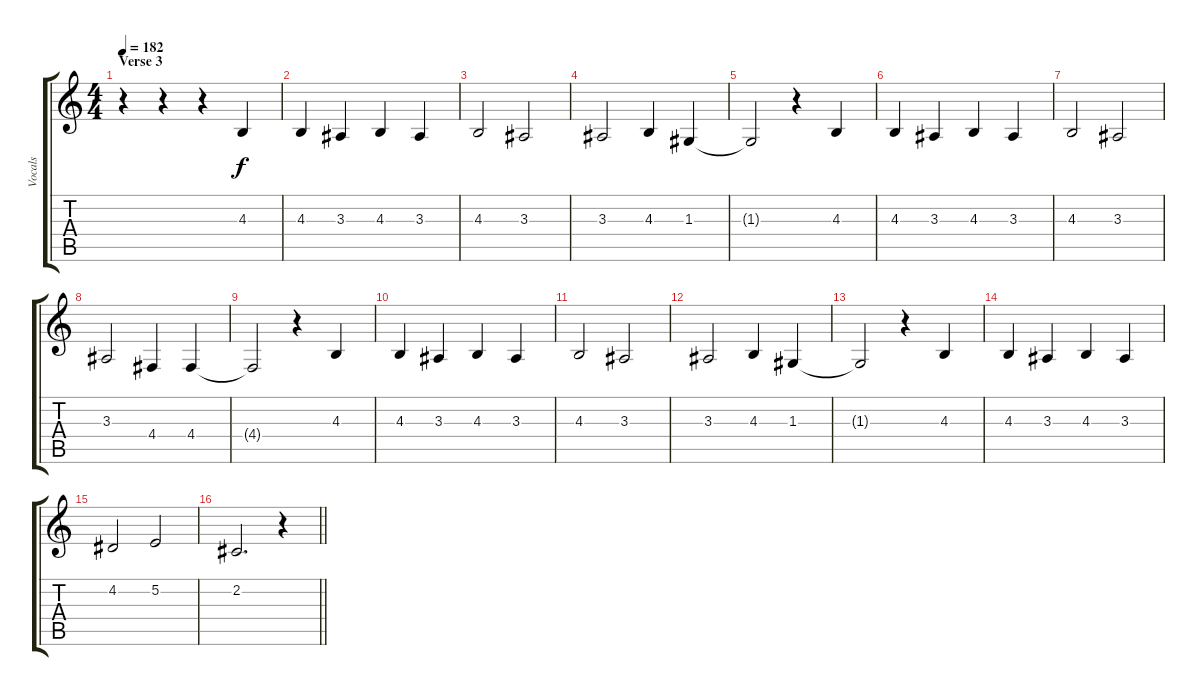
\track ("Vocals" "Vocals") {instrument altosax}
\staff {score tabs}
\tuning (E4 B3 G3 D3 A2 E2) {hide}
\ts (4 4)
\section ("" "Verse 3")
\tempo 182
\clef g2
\ks c
r.4{dy f} r.4 r.4 4.3.4 |
4.3.4 3.3.4 4.3.4 3.3.4 |
4.3.2 3.3.2 |
3.3.2 4.3.4 1.3.4 |
1.3{t}.2 r.4 4.3.4 |
4.3.4 3.3.4 4.3.4 3.3.4 |
4.3.2 3.3.2 |
3.3.2 4.4.4 4.4.4 |
4.4{t}.2 r.4 4.3.4 |
4.3.4 3.3.4 4.3.4 3.3.4 |
4.3.2 3.3.2 |
3.3.2 4.3.4 1.3.4 |
1.3{t}.2 r.4 4.3.4 |
4.3.4 3.3.4 4.3.4 3.3.4 |
4.2.2 5.2.2 |
\barLineRight lightlight
2.2.2{d} r.4
